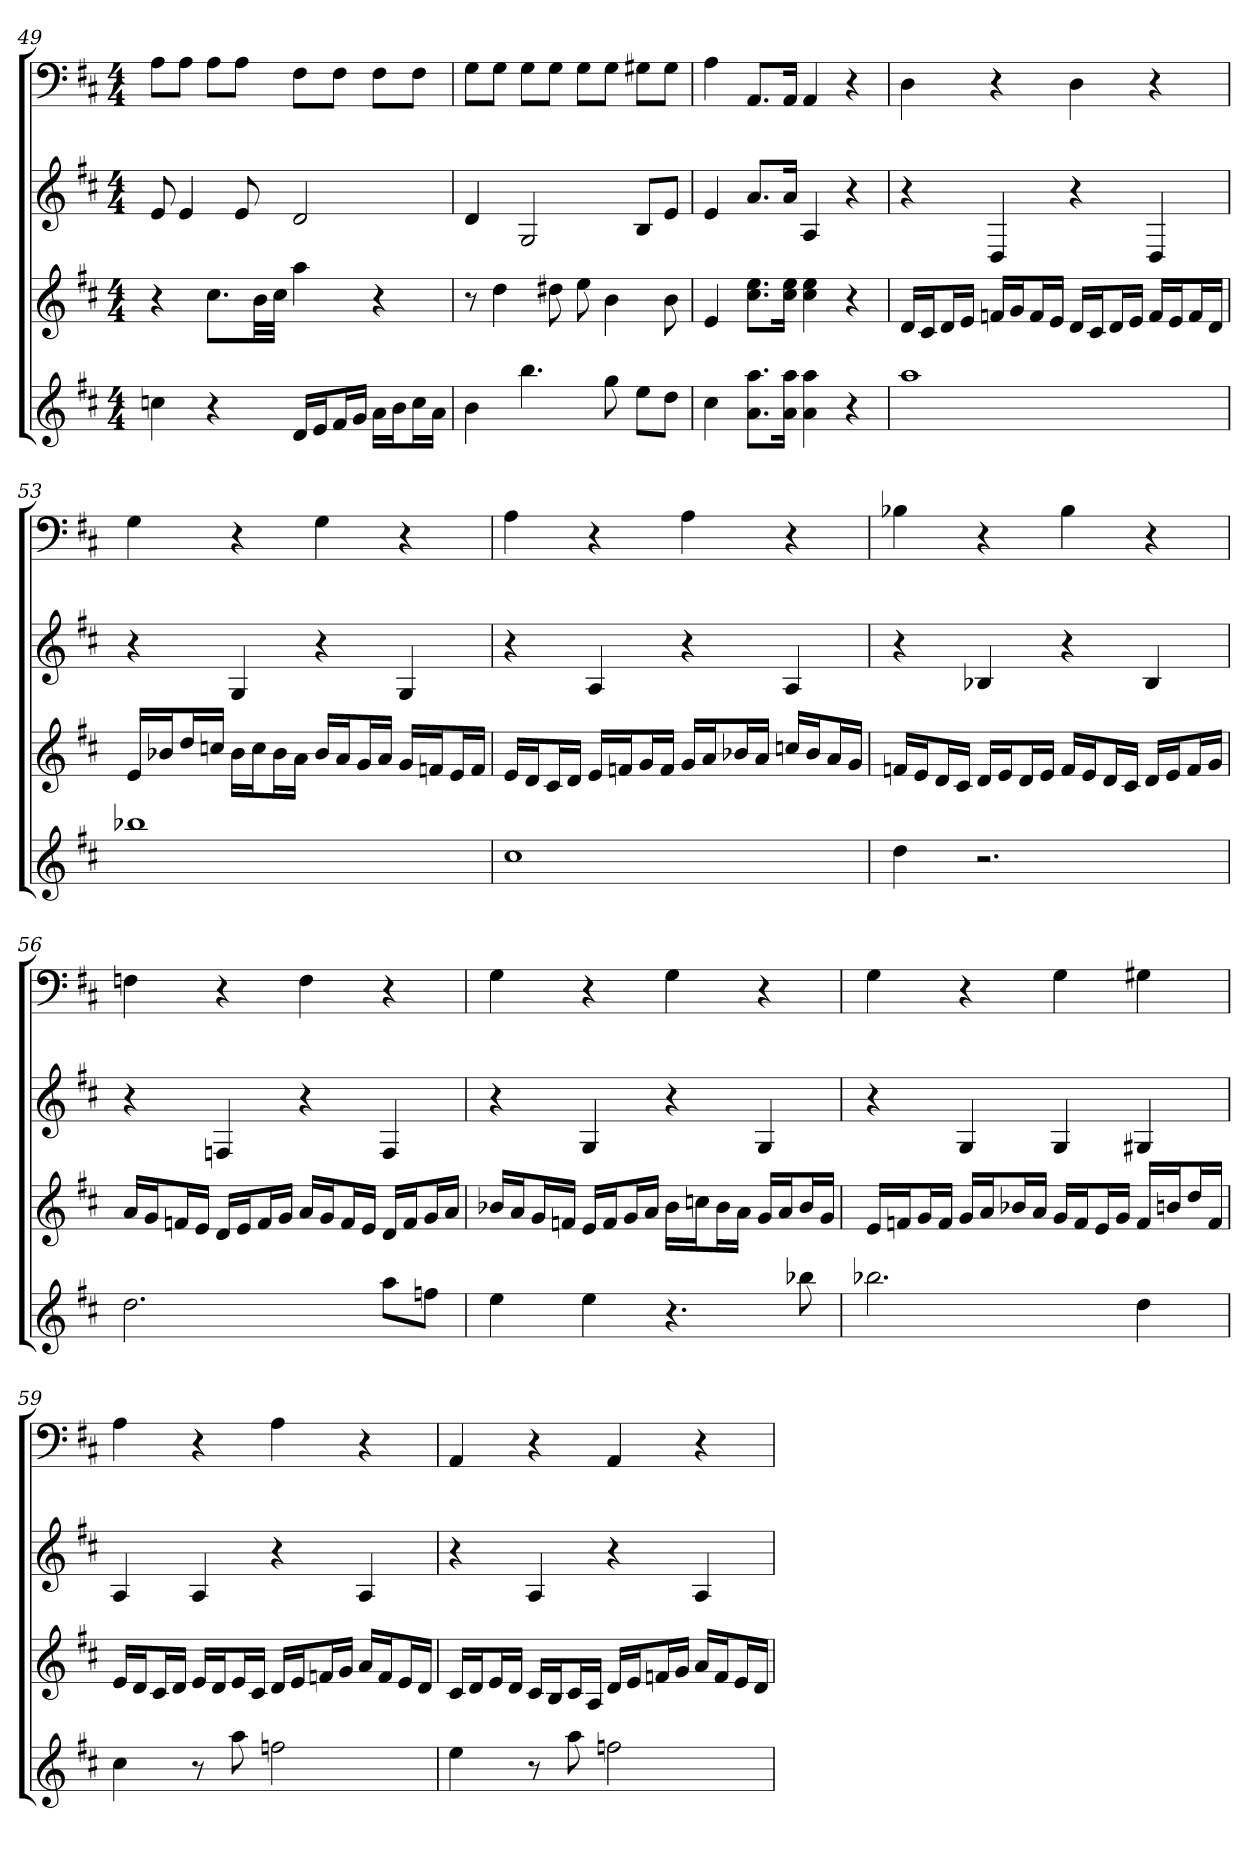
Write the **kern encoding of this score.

**kern	**kern	**kern	**kern
*part4	*part3	*part2	*part1
*staff4	*staff3	*staff2	*staff1
*k[f#c#]	*k[f#c#]	*k[f#c#]	*k[f#c#]
*D:	*D:	*D:	*D:
*M4/4	*M4/4	*M4/4	*M4/4
=49	=49	=49	=49
4ccn	4r	8e	8AL
.	.	4e	8AJ
4r	8.cc#L	.	8AL
.	.	8e	8AJ
.	32bLL	.	.
.	32cc#JJJ	.	.
16dLL	4aa	2d	8F#L
16eJ	.	.	.
16f#L	.	.	8F#J
16gJJ	.	.	.
16aLL	4r	.	8F#L
16bJ	.	.	.
16ccL	.	.	8F#J
16aJJ	.	.	.
=50	=50	=50	=50
4b	8r	4d	8GL
.	4dd	.	8GJ
4.bb	.	2G	8GL
.	8dd#X	.	8GJ
.	8ee	.	8GL
8gg	4b	.	8GJ
8eeL	.	8BL	8G#XL
8ddJ	8b	8eJ	8G#J
=51	=51	=51	=51
4cc#	4e	4e	4A
8.a 8.aaL	8.cc# 8.eeL	8.aL	8.AAL
16a 16aaJk	16cc# 16eeJk	16aJk	16AAJk
4a 4aa	4cc# 4ee	4A	4AA
4r	4r	4r	4r
=52	=52	=52	=52
1aa	16dLL	4r	4D
.	16c#J	.	.
.	16dL	.	.
.	16eJJ	.	.
.	16fnLL	4D	4r
.	16gJ	.	.
.	16fL	.	.
.	16eJJ	.	.
.	16dLL	4r	4D
.	16c#J	.	.
.	16dL	.	.
.	16eJJ	.	.
.	16fLL	4D	4r
.	16eJ	.	.
.	16fL	.	.
.	16dJJ	.	.
=53	=53	=53	=53
1bb-X	16eLL	4r	4G
.	16b-XJ	.	.
.	16ddL	.	.
.	16ccnJJ	.	.
.	16b-LL	4G	4r
.	16ccJ	.	.
.	16b-L	.	.
.	16aJJ	.	.
.	16b-LL	4r	4G
.	16aJ	.	.
.	16gL	.	.
.	16aJJ	.	.
.	16gLL	4G	4r
.	16fnJ	.	.
.	16eL	.	.
.	16fJJ	.	.
=54	=54	=54	=54
1cc#	16eLL	4r	4A
.	16dJ	.	.
.	16c#L	.	.
.	16dJJ	.	.
.	16eLL	4A	4r
.	16fnJ	.	.
.	16gL	.	.
.	16fJJ	.	.
.	16gLL	4r	4A
.	16aJ	.	.
.	16b-XL	.	.
.	16aJJ	.	.
.	16ccnLL	4A	4r
.	16b-J	.	.
.	16aL	.	.
.	16gJJ	.	.
=55	=55	=55	=55
4dd	16fnLL	4r	4B-X
.	16eJ	.	.
.	16dL	.	.
.	16c#JJ	.	.
2.r	16dLL	4B-X	4r
.	16eJ	.	.
.	16dL	.	.
.	16eJJ	.	.
.	16fLL	4r	4B-
.	16eJ	.	.
.	16dL	.	.
.	16c#JJ	.	.
.	16dLL	4B-	4r
.	16eJ	.	.
.	16fL	.	.
.	16gJJ	.	.
=56	=56	=56	=56
2.dd	16aLL	4r	4Fn
.	16gJ	.	.
.	16fnL	.	.
.	16eJJ	.	.
.	16dLL	4Fn	4r
.	16eJ	.	.
.	16fL	.	.
.	16gJJ	.	.
.	16aLL	4r	4F
.	16gJ	.	.
.	16fL	.	.
.	16eJJ	.	.
8aaL	16dLL	4F	4r
.	16fJ	.	.
8ffnJ	16gL	.	.
.	16aJJ	.	.
=57	=57	=57	=57
4ee	16b-XLL	4r	4G
.	16aJ	.	.
.	16gL	.	.
.	16fnJJ	.	.
4ee	16eLL	4G	4r
.	16fJ	.	.
.	16gL	.	.
.	16aJJ	.	.
4.r	16b-LL	4r	4G
.	16ccnJ	.	.
.	16b-L	.	.
.	16aJJ	.	.
.	16gLL	4G	4r
.	16aJ	.	.
8bb-X	16b-L	.	.
.	16gJJ	.	.
=58	=58	=58	=58
2.bb-X	16eLL	4r	4G
.	16fnJ	.	.
.	16gL	.	.
.	16fJJ	.	.
.	16gLL	4G	4r
.	16aJ	.	.
.	16b-XL	.	.
.	16aJJ	.	.
.	16gLL	4G	4G
.	16fJ	.	.
.	16eL	.	.
.	16gJJ	.	.
4dd	16fLL	4G#X	4G#X
.	16bnJ	.	.
.	16ddL	.	.
.	16fJJ	.	.
=59	=59	=59	=59
4cc#	16eLL	4A	4A
.	16dJ	.	.
.	16c#L	.	.
.	16dJJ	.	.
8r	16eLL	4A	4r
.	16dJ	.	.
8aa	16eL	.	.
.	16c#JJ	.	.
2ffn	16dLL	4r	4A
.	16eJ	.	.
.	16fnL	.	.
.	16gJJ	.	.
.	16aLL	4A	4r
.	16fJ	.	.
.	16eL	.	.
.	16dJJ	.	.
=60	=60	=60	=60
4ee	16c#LL	4r	4AA
.	16dJ	.	.
.	16eL	.	.
.	16dJJ	.	.
8r	16c#LL	4A	4r
.	16BJ	.	.
8aa	16c#L	.	.
.	16AJJ	.	.
2ffn	16dLL	4r	4AA
.	16eJ	.	.
.	16fnL	.	.
.	16gJJ	.	.
.	16aLL	4A	4r
.	16fJ	.	.
.	16eL	.	.
.	16dJJ	.	.
=	=	=	=
*-	*-	*-	*-
